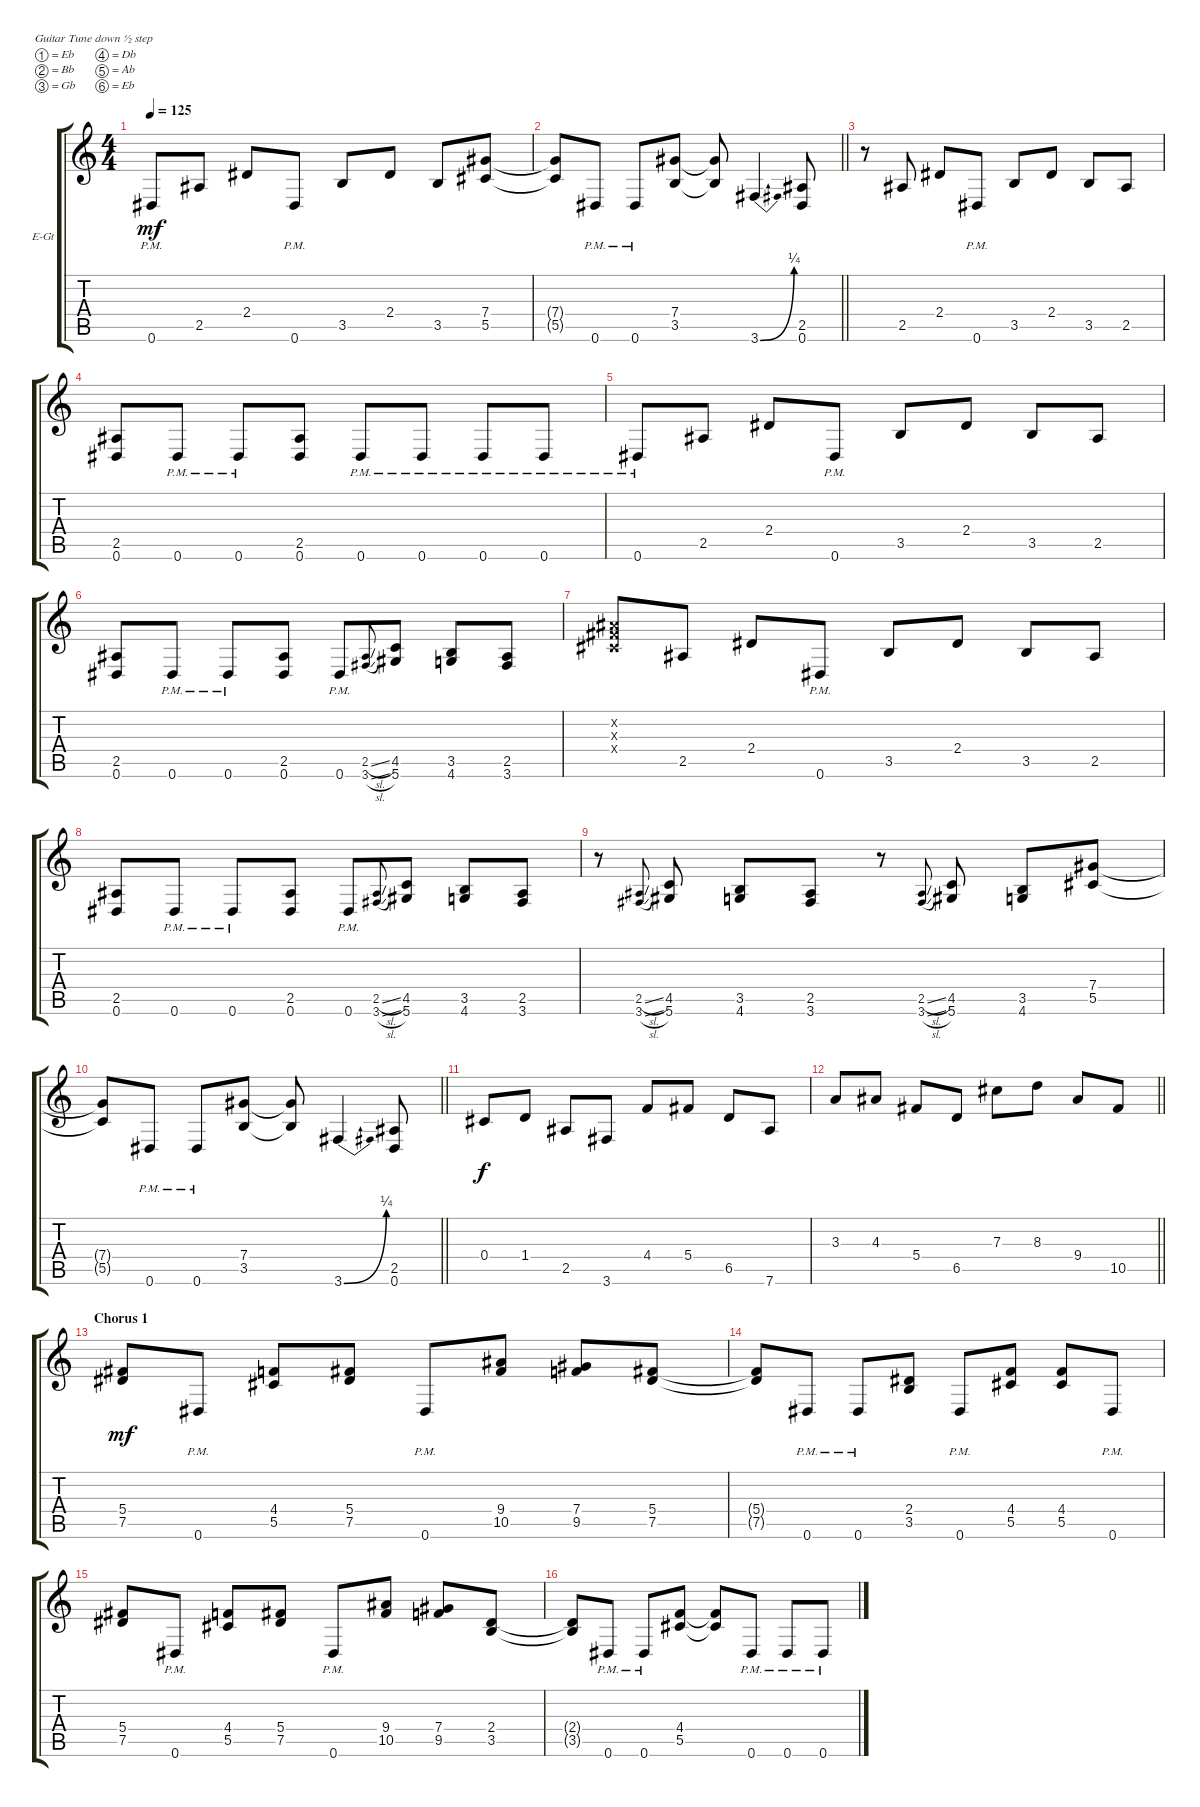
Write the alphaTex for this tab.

\bracketExtendMode groupsimilarinstruments
\firstSystemTrackNameOrientation horizontal
\otherSystemsTrackNameOrientation horizontal
\track ("Dave Mustaine" "E-Gt") {instrument distortionguitar}
\staff {score tabs}
\tuning (Eb4 Bb3 Gb3 Db3 Ab2 Eb2)
\ts (4 4)
\tempo 125
\clef g2
\ks c
0.6{pm}.8{dy mf} 2.5.8 2.4.8 0.6{pm}.8 3.5.8 2.4.8 3.5.8 (7.4 5.5).8 |
\barLineRight lightlight
(7.4{t} 5.5{t}).8 0.6{pm}.8 0.6{pm}.8 (7.4 3.5).8 (7.4{t} 3.5{t}).8 3.6{be (bend 0 0 60 1)}.4 (2.5 0.6).8 |
r.8 2.5.8 2.4.8 0.6{pm}.8 3.5.8 2.4.8 3.5.8 2.5.8 |
(2.5 0.6).8 0.6{pm}.8 0.6{pm}.8 (2.5 0.6).8 0.6{pm}.8 0.6{pm}.8 0.6{pm}.8 0.6{pm}.8 |
0.6{pm}.8 2.5.8 2.4.8 0.6{pm}.8 3.5.8 2.4.8 3.5.8 2.5.8 |
(2.5 0.6).8 0.6{pm}.8 0.6{pm}.8 (2.5 0.6).8 0.6{pm}.8 (2.5{sl} 3.6{sl}).8{gr onbeat} (4.5 5.6).8 (3.5 4.6).8 (2.5 3.6).8 |
(0.2{x} 0.3{x} 0.4{x}).8 2.5.8 2.4.8 0.6{pm}.8 3.5.8 2.4.8 3.5.8 2.5.8 |
(2.5 0.6).8 0.6{pm}.8 0.6{pm}.8 (2.5 0.6).8 0.6{pm}.8 (2.5{sl} 3.6{sl}).8{gr onbeat} (4.5 5.6).8 (3.5 4.6).8 (2.5 3.6).8 |
r.8 (2.5{sl} 3.6{sl}).8{gr onbeat} (4.5 5.6).8 (3.5 4.6).8 (2.5 3.6).8 r.8 (2.5{sl} 3.6{sl}).8{gr onbeat} (4.5 5.6).8 (3.5 4.6).8 (7.4 5.5).8 |
\barLineRight lightlight
(7.4{t} 5.5{t}).8 0.6{pm}.8 0.6{pm}.8 (7.4 3.5).8 (7.4{t} 3.5{t}).8 3.6{be (bend 0 0 60 1)}.4 (2.5 0.6).8 |
0.4.8{dy f} 1.4.8 2.5.8 3.6.8 4.4.8 5.4.8 6.5.8 7.6.8 |
\barLineRight lightlight
3.3.8 4.3.8 5.4.8 6.5.8 7.3.8 8.3.8 9.4.8 10.5.8 |
\section ("" "Chorus 1")
(5.4 7.5).8{dy mf} 0.6{pm}.8 (4.4 5.5).8 (5.4 7.5).8 0.6{pm}.8 (9.4 10.5).8 (7.4 9.5).8 (5.4 7.5).8 |
(5.4{t} 7.5{t}).8 0.6{pm}.8 0.6{pm}.8 (2.4 3.5).8 0.6{pm}.8 (4.4 5.5).8 (4.4 5.5).8 0.6{pm}.8 |
(5.4 7.5).8 0.6{pm}.8 (4.4 5.5).8 (5.4 7.5).8 0.6{pm}.8 (9.4 10.5).8 (7.4 9.5).8 (2.4 3.5).8 |
(2.4{t} 3.5{t}).8 0.6{pm}.8 0.6{pm}.8 (4.4 5.5).8 (4.4{t} 5.5{t}).8 0.6{pm}.8 0.6{pm}.8 0.6{pm}.8
